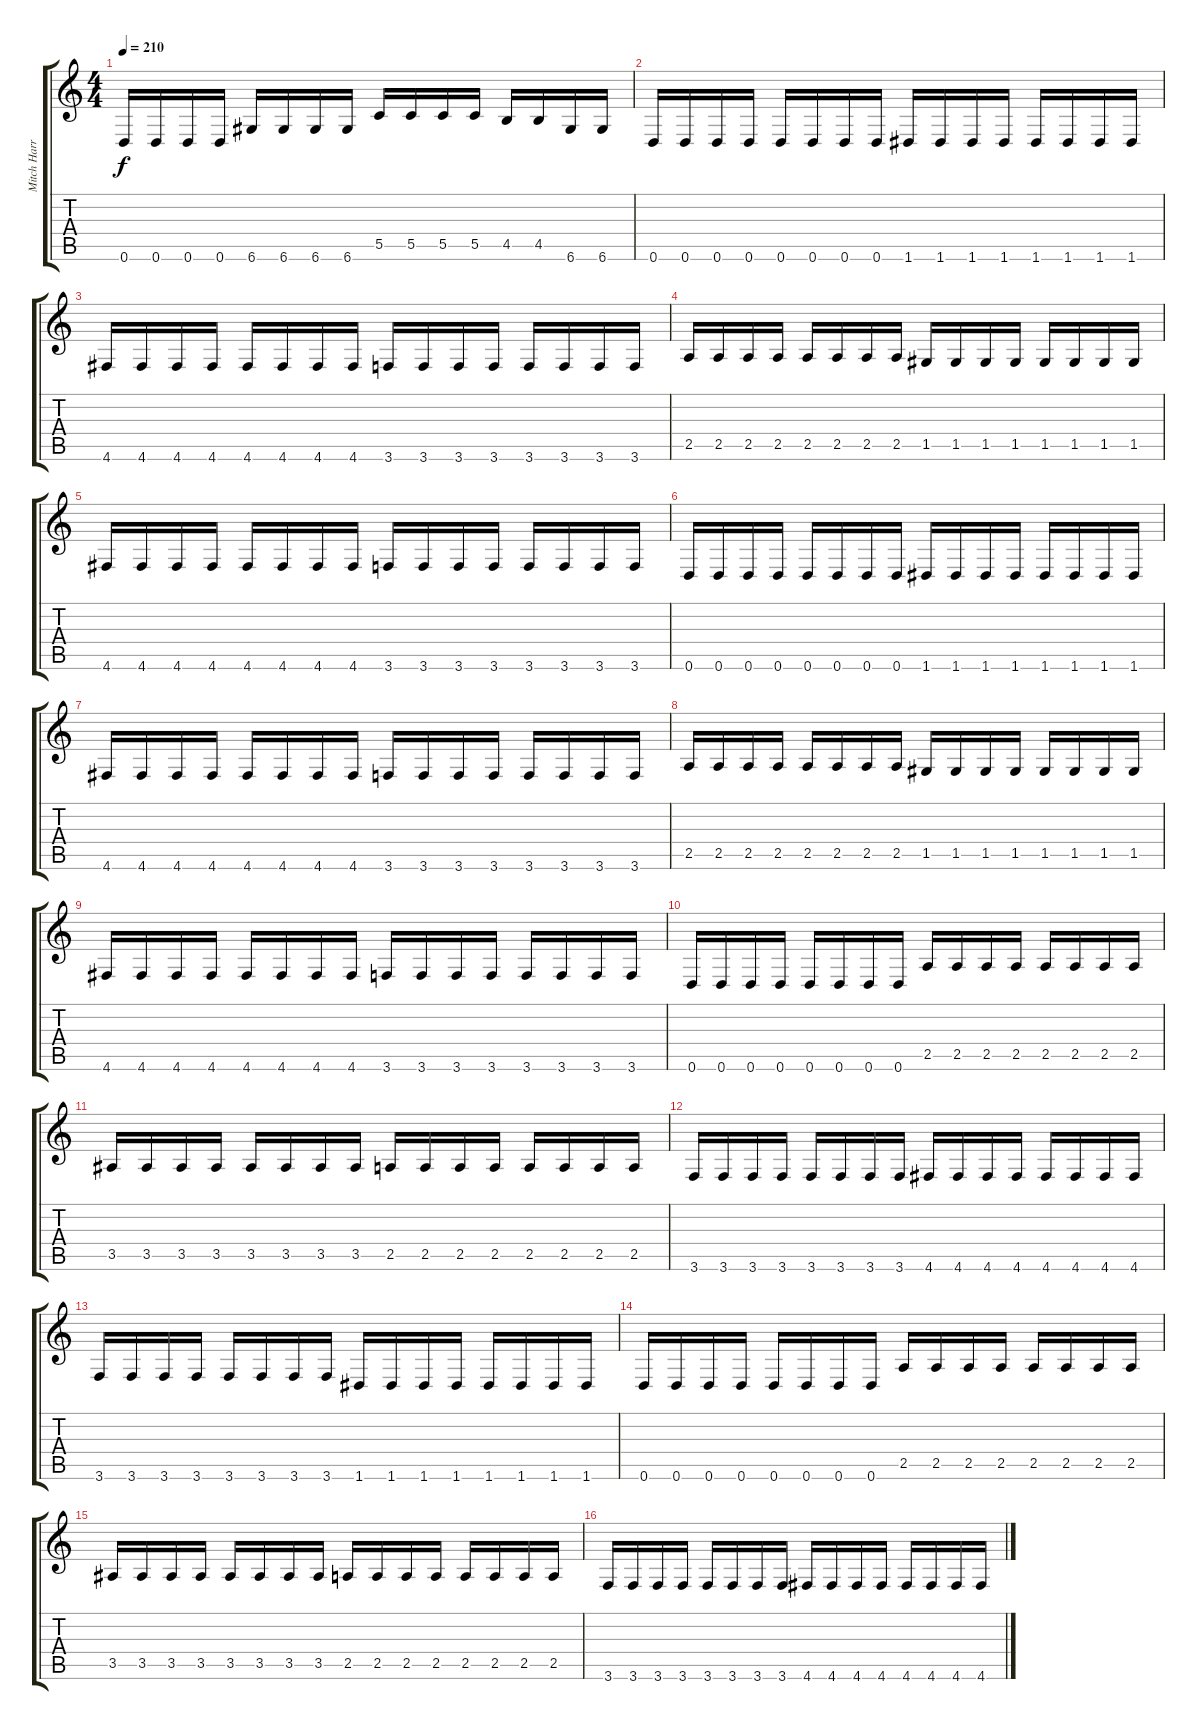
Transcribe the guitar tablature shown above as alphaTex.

\track ("Mitch Harris (Guitar 1) " "Mitch Harr") {instrument distortionguitar}
\staff {score tabs}
\tuning (D4 A3 F3 C3 G2 D2) {hide}
\ts (4 4)
\tempo 210
\clef g2
\ks c
0.6.16{dy f} 0.6.16 0.6.16 0.6.16 6.6.16 6.6.16 6.6.16 6.6.16 5.5.16 5.5.16 5.5.16 5.5.16 4.5.16 4.5.16 6.6.16 6.6.16 |
0.6.16 0.6.16 0.6.16 0.6.16 0.6.16 0.6.16 0.6.16 0.6.16 1.6.16 1.6.16 1.6.16 1.6.16 1.6.16 1.6.16 1.6.16 1.6.16 |
4.6.16 4.6.16 4.6.16 4.6.16 4.6.16 4.6.16 4.6.16 4.6.16 3.6.16 3.6.16 3.6.16 3.6.16 3.6.16 3.6.16 3.6.16 3.6.16 |
2.5.16 2.5.16 2.5.16 2.5.16 2.5.16 2.5.16 2.5.16 2.5.16 1.5.16 1.5.16 1.5.16 1.5.16 1.5.16 1.5.16 1.5.16 1.5.16 |
4.6.16 4.6.16 4.6.16 4.6.16 4.6.16 4.6.16 4.6.16 4.6.16 3.6.16 3.6.16 3.6.16 3.6.16 3.6.16 3.6.16 3.6.16 3.6.16 |
0.6.16 0.6.16 0.6.16 0.6.16 0.6.16 0.6.16 0.6.16 0.6.16 1.6.16 1.6.16 1.6.16 1.6.16 1.6.16 1.6.16 1.6.16 1.6.16 |
4.6.16 4.6.16 4.6.16 4.6.16 4.6.16 4.6.16 4.6.16 4.6.16 3.6.16 3.6.16 3.6.16 3.6.16 3.6.16 3.6.16 3.6.16 3.6.16 |
2.5.16 2.5.16 2.5.16 2.5.16 2.5.16 2.5.16 2.5.16 2.5.16 1.5.16 1.5.16 1.5.16 1.5.16 1.5.16 1.5.16 1.5.16 1.5.16 |
4.6.16 4.6.16 4.6.16 4.6.16 4.6.16 4.6.16 4.6.16 4.6.16 3.6.16 3.6.16 3.6.16 3.6.16 3.6.16 3.6.16 3.6.16 3.6.16 |
0.6.16 0.6.16 0.6.16 0.6.16 0.6.16 0.6.16 0.6.16 0.6.16 2.5.16 2.5.16 2.5.16 2.5.16 2.5.16 2.5.16 2.5.16 2.5.16 |
3.5.16 3.5.16 3.5.16 3.5.16 3.5.16 3.5.16 3.5.16 3.5.16 2.5.16 2.5.16 2.5.16 2.5.16 2.5.16 2.5.16 2.5.16 2.5.16 |
3.6.16 3.6.16 3.6.16 3.6.16 3.6.16 3.6.16 3.6.16 3.6.16 4.6.16 4.6.16 4.6.16 4.6.16 4.6.16 4.6.16 4.6.16 4.6.16 |
3.6.16 3.6.16 3.6.16 3.6.16 3.6.16 3.6.16 3.6.16 3.6.16 1.6.16 1.6.16 1.6.16 1.6.16 1.6.16 1.6.16 1.6.16 1.6.16 |
0.6.16 0.6.16 0.6.16 0.6.16 0.6.16 0.6.16 0.6.16 0.6.16 2.5.16 2.5.16 2.5.16 2.5.16 2.5.16 2.5.16 2.5.16 2.5.16 |
3.5.16 3.5.16 3.5.16 3.5.16 3.5.16 3.5.16 3.5.16 3.5.16 2.5.16 2.5.16 2.5.16 2.5.16 2.5.16 2.5.16 2.5.16 2.5.16 |
3.6.16 3.6.16 3.6.16 3.6.16 3.6.16 3.6.16 3.6.16 3.6.16 4.6.16 4.6.16 4.6.16 4.6.16 4.6.16 4.6.16 4.6.16 4.6.16
